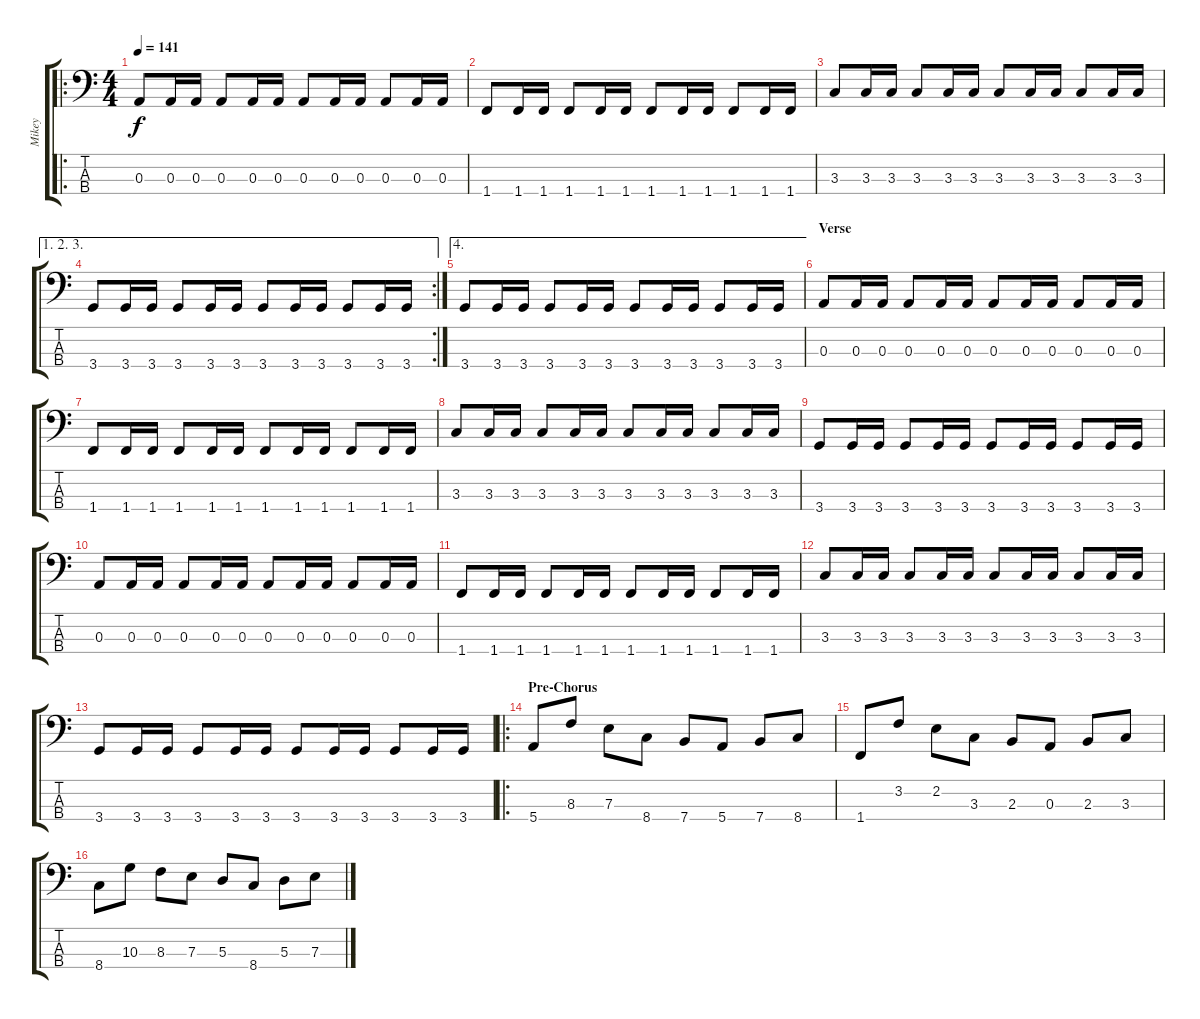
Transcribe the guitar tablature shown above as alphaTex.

\track ("Mikey" "Mikey") {instrument electricbasspick}
\staff {score tabs}
\tuning (G2 D2 A1 E1) {hide}
\ro
\ts (4 4)
\tempo 141
\clef f4
\ks c
0.3.8{dy f} 0.3.16 0.3.16 0.3.8 0.3.16 0.3.16 0.3.8 0.3.16 0.3.16 0.3.8 0.3.16 0.3.16 |
1.4.8 1.4.16 1.4.16 1.4.8 1.4.16 1.4.16 1.4.8 1.4.16 1.4.16 1.4.8 1.4.16 1.4.16 |
3.3.8 3.3.16 3.3.16 3.3.8 3.3.16 3.3.16 3.3.8 3.3.16 3.3.16 3.3.8 3.3.16 3.3.16 |
\ae (1 2 3)
\rc 2
3.4.8 3.4.16 3.4.16 3.4.8 3.4.16 3.4.16 3.4.8 3.4.16 3.4.16 3.4.8 3.4.16 3.4.16 |
\ae 4
3.4.8 3.4.16 3.4.16 3.4.8 3.4.16 3.4.16 3.4.8 3.4.16 3.4.16 3.4.8 3.4.16 3.4.16 |
\section ("" "Verse")
0.3.8 0.3.16 0.3.16 0.3.8 0.3.16 0.3.16 0.3.8 0.3.16 0.3.16 0.3.8 0.3.16 0.3.16 |
1.4.8 1.4.16 1.4.16 1.4.8 1.4.16 1.4.16 1.4.8 1.4.16 1.4.16 1.4.8 1.4.16 1.4.16 |
3.3.8 3.3.16 3.3.16 3.3.8 3.3.16 3.3.16 3.3.8 3.3.16 3.3.16 3.3.8 3.3.16 3.3.16 |
3.4.8 3.4.16 3.4.16 3.4.8 3.4.16 3.4.16 3.4.8 3.4.16 3.4.16 3.4.8 3.4.16 3.4.16 |
0.3.8 0.3.16 0.3.16 0.3.8 0.3.16 0.3.16 0.3.8 0.3.16 0.3.16 0.3.8 0.3.16 0.3.16 |
1.4.8 1.4.16 1.4.16 1.4.8 1.4.16 1.4.16 1.4.8 1.4.16 1.4.16 1.4.8 1.4.16 1.4.16 |
3.3.8 3.3.16 3.3.16 3.3.8 3.3.16 3.3.16 3.3.8 3.3.16 3.3.16 3.3.8 3.3.16 3.3.16 |
3.4.8 3.4.16 3.4.16 3.4.8 3.4.16 3.4.16 3.4.8 3.4.16 3.4.16 3.4.8 3.4.16 3.4.16 |
\ro
\section ("" "Pre-Chorus")
5.4.8 8.3.8 7.3.8 8.4.8 7.4.8 5.4.8 7.4.8 8.4.8 |
1.4.8 3.2.8 2.2.8 3.3.8 2.3.8 0.3.8 2.3.8 3.3.8 |
8.4.8 10.3.8 8.3.8 7.3.8 5.3.8 8.4.8 5.3.8 7.3.8
